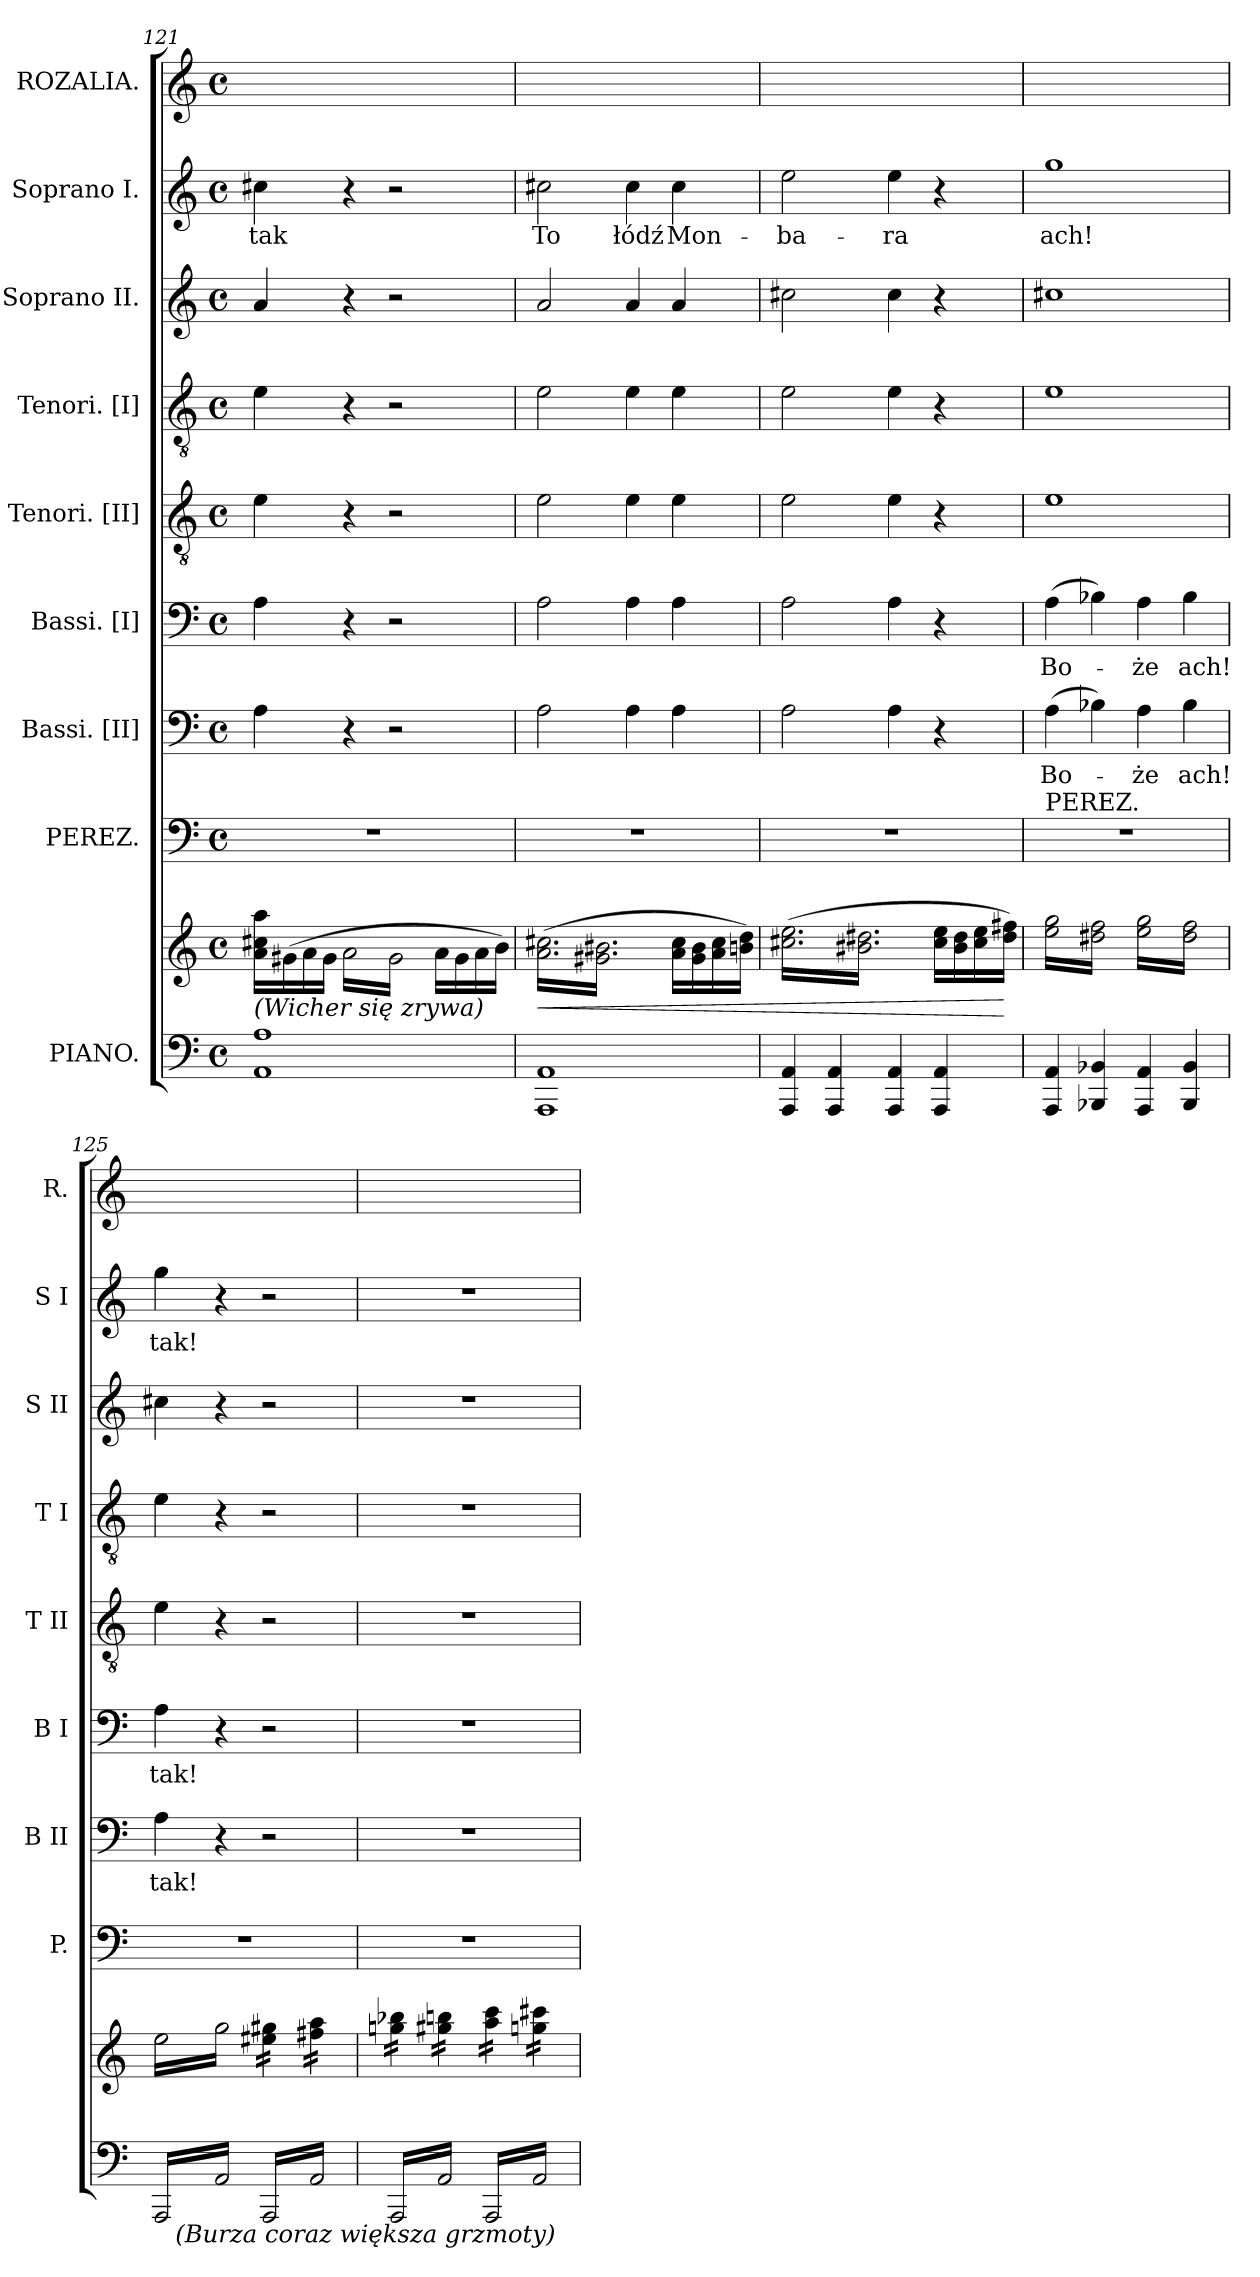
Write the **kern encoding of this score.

**kern	**kern	**dynam	**kern	**kern	**text	**kern	**text	**kern	**kern	**kern	**kern	**text	**kern
*part9	*part9	*part9	*part8	*part7	*part7	*part6	*part6	*part5	*part4	*part3	*part2	*part2	*part1
*staff10	*staff9	*staff9/10	*staff8	*staff7	*staff7	*staff6	*staff6	*staff5	*staff4	*staff3	*staff2	*staff2	*staff1
*I"PIANO.	*	*	*I"PEREZ.	*I"Bassi. [II]	*	*I"Bassi. [I]	*	*I"Tenori. [II]	*I"Tenori. [I]	*I"Soprano II.	*I"Soprano I.	*	*I"ROZALIA.
*	*	*	*I'P.	*I'B II	*	*I'B I	*	*I'T II	*I'T I	*I'S II	*I'S I	*	*I'R.
*clefF4	*clefG2	*	*clefF4	*clefF4	*	*clefF4	*	*clefGv2	*clefGv2	*clefG2	*clefG2	*	*clefG2
*k[]	*k[]	*	*k[]	*k[]	*	*k[]	*	*k[]	*k[]	*k[]	*k[]	*	*k[]
*C:	*C:	*	*C:	*C:	*	*C:	*	*C:	*C:	*C:	*C:	*	*C:
*M4/4	*M4/4	*	*M4/4	*M4/4	*	*M4/4	*	*M4/4	*M4/4	*M4/4	*M4/4	*	*M4/4
*met(c)	*met(c)	*	*met(c)	*met(c)	*	*met(c)	*	*met(c)	*met(c)	*met(c)	*met(c)	*	*met(c)
=121	=121	=121	=121	=121	=121	=121	=121	=121	=121	=121	=121	=121	=121
!	!LO:TX:b:i:t=(Wicher się zrywa)	!	!	!	!	!	!	!	!	!	!	!	!
1AA 1A	16a\ 16cc#X\ 16aa\LL	.	1r	4A\	.	4A\	.	4e\	4e\	4a/	4cc#X\	tak	1ryy
.	(>16g#X\	.	.	.	.	.	.	.	.	.	.	.	.
.	16a\	.	.	.	.	.	.	.	.	.	.	.	.
.	16g#\JJ	.	.	.	.	.	.	.	.	.	.	.	.
*	*tremolo	*	*	*	*	*	*	*	*	*	*	*	*
.	16a\LL	.	.	4r	.	4r	.	4r	4r	4r	4r	.	.
.	16g#\	.	.	.	.	.	.	.	.	.	.	.	.
.	16a\	.	.	.	.	.	.	.	.	.	.	.	.
.	16g#\	.	.	.	.	.	.	.	.	.	.	.	.
.	16a\	.	.	2r	.	2r	.	2r	2r	2r	2r	.	.
.	16g#\	.	.	.	.	.	.	.	.	.	.	.	.
.	16a\	.	.	.	.	.	.	.	.	.	.	.	.
.	16g#\JJ	.	.	.	.	.	.	.	.	.	.	.	.
*	*Xtremolo	*	*	*	*	*	*	*	*	*	*	*	*
.	16a\LL	.	.	.	.	.	.	.	.	.	.	.	.
.	16g#\	.	.	.	.	.	.	.	.	.	.	.	.
.	16a\	.	.	.	.	.	.	.	.	.	.	.	.
.	16b\JJ)	.	.	.	.	.	.	.	.	.	.	.	.
=122	=122	=122	=122	=122	=122	=122	=122	=122	=122	=122	=122	=122	=122
!	!	!LO:HP:b	!	!	!	!	!	!	!	!	!	!	!
*	*tremolo	*	*	*	*	*	*	*	*	*	*	*	*
1AAA 1AA	(>16a\ 16cc#X\LL	<	1r	2A\	.	2A\	.	2e\	2e\	2a/	2cc#X\	To	1ryy
.	16g#X\ 16b#X\	.	.	.	.	.	.	.	.	.	.	.	.
.	16a\ 16cc#X\	.	.	.	.	.	.	.	.	.	.	.	.
.	16g#X\ 16b#X\	.	.	.	.	.	.	.	.	.	.	.	.
.	16a\ 16cc#X\	.	.	.	.	.	.	.	.	.	.	.	.
.	16g#X\ 16b#X\	.	.	.	.	.	.	.	.	.	.	.	.
.	16a\ 16cc#X\	.	.	.	.	.	.	.	.	.	.	.	.
.	16g#X\ 16b#X\	.	.	.	.	.	.	.	.	.	.	.	.
.	16a\ 16cc#X\	.	.	4A\	.	4A\	.	4e\	4e\	4a/	4cc#\	łódź	.
.	16g#X\ 16b#X\	.	.	.	.	.	.	.	.	.	.	.	.
.	16a\ 16cc#X\	.	.	.	.	.	.	.	.	.	.	.	.
.	16g#X\ 16b#X\JJ	.	.	.	.	.	.	.	.	.	.	.	.
*	*Xtremolo	*	*	*	*	*	*	*	*	*	*	*	*
.	16a\ 16cc#\LL	.	.	4A\	.	4A\	.	4e\	4e\	4a/	4cc#\	Mon-	.
.	16g#\ 16b#\	.	.	.	.	.	.	.	.	.	.	.	.
.	16a\ 16cc#\	.	.	.	.	.	.	.	.	.	.	.	.
.	16bn\ 16dd\JJ)	.	.	.	.	.	.	.	.	.	.	.	.
=123	=123	=123	=123	=123	=123	=123	=123	=123	=123	=123	=123	=123	=123
*	*tremolo	*	*	*	*	*	*	*	*	*	*	*	*
4AAA/ 4AA/	(>16cc#X\ 16ee\LL	.	1r	2A\	.	2A\	.	2e\	2e\	2cc#X\	2ee\	-ba-	1ryy
.	16b#X\ 16dd#X\	.	.	.	.	.	.	.	.	.	.	.	.
.	16cc#X\ 16ee\	.	.	.	.	.	.	.	.	.	.	.	.
.	16b#X\ 16dd#X\	.	.	.	.	.	.	.	.	.	.	.	.
4AAA/ 4AA/	16cc#X\ 16ee\	.	.	.	.	.	.	.	.	.	.	.	.
.	16b#X\ 16dd#X\	.	.	.	.	.	.	.	.	.	.	.	.
.	16cc#X\ 16ee\	.	.	.	.	.	.	.	.	.	.	.	.
.	16b#X\ 16dd#X\	.	.	.	.	.	.	.	.	.	.	.	.
4AAA/ 4AA/	16cc#X\ 16ee\	.	.	4A\	.	4A\	.	4e\	4e\	4cc#\	4ee\	-ra	.
.	16b#X\ 16dd#X\	.	.	.	.	.	.	.	.	.	.	.	.
.	16cc#X\ 16ee\	.	.	.	.	.	.	.	.	.	.	.	.
.	16b#X\ 16dd#X\JJ	.	.	.	.	.	.	.	.	.	.	.	.
*	*Xtremolo	*	*	*	*	*	*	*	*	*	*	*	*
4AAA/ 4AA/	16cc#\ 16ee\LL	.	.	4r	.	4r	.	4r	4r	4r	4r	.	.
.	16b#\ 16dd#\	.	.	.	.	.	.	.	.	.	.	.	.
.	16cc#\ 16ee\	.	.	.	.	.	.	.	.	.	.	.	.
.	16dd#\ 16ff#X\JJ)	[	.	.	.	.	.	.	.	.	.	.	.
=124	=124	=124	=124	=124	=124	=124	=124	=124	=124	=124	=124	=124	=124
!	!	!	!LO:TX:a:t=PEREZ.	!	!	!	!	!	!	!	!	!	!
*	*tremolo	*	*	*	*	*	*	*	*	*	*	*	*
4AAA/ 4AA/	(>16ee\ 16gg\LL	.	1r	(4A\	Bo-	(4A\	Bo-	1e	1e	1cc#X	1gg	ach!	1ryy
.	16dd#\ 16ff#\	.	.	.	.	.	.	.	.	.	.	.	.
.	16ee\ 16gg\	.	.	.	.	.	.	.	.	.	.	.	.
.	16dd#\ 16ff#\	.	.	.	.	.	.	.	.	.	.	.	.
4BBB-X/ 4BB-X/	16ee\ 16gg\	.	.	4B-X\)	.	4B-X\)	.	.	.	.	.	.	.
.	16dd#\ 16ff#\	.	.	.	.	.	.	.	.	.	.	.	.
.	16ee\ 16gg\	.	.	.	.	.	.	.	.	.	.	.	.
.	16dd#\ 16ff#\JJ	.	.	.	.	.	.	.	.	.	.	.	.
4AAA/ 4AA/	16ee\ 16gg\LL	.	.	4A\	-że	4A\	-że	.	.	.	.	.	.
.	16dd#\ 16ff#\)	.	.	.	.	.	.	.	.	.	.	.	.
.	16ee\ 16gg\	.	.	.	.	.	.	.	.	.	.	.	.
.	16dd#\ 16ff#\)	.	.	.	.	.	.	.	.	.	.	.	.
4BBB-/ 4BB-/	16ee\ 16gg\	.	.	4B-\	ach!	4B-\	ach!	.	.	.	.	.	.
.	16dd#\ 16ff#\)	.	.	.	.	.	.	.	.	.	.	.	.
.	16ee\ 16gg\	.	.	.	.	.	.	.	.	.	.	.	.
.	16dd#\ 16ff#\)JJ	.	.	.	.	.	.	.	.	.	.	.	.
=125	=125	=125	=125	=125	=125	=125	=125	=125	=125	=125	=125	=125	=125
*^	*	*	*	*	*	*	*	*	*	*	*	*	*
*tremolo	*	*	*	*	*	*	*	*	*	*	*	*	*	*
16AAA/LL	16ryy	16ee\LL	.	1r	4A\	tak!	4A\	tak!	4e\	4e\	4cc#X\	4gg\	tak!	1ryy
!	!LO:TX:b:i:t=(Burza coraz większa grzmoty)	!	!	!	!	!	!	!	!	!	!	!	!	!
16AA/	2...ryy	16gg\	.	.	.	.	.	.	.	.	.	.	.	.
16AAA/	.	16ee\	.	.	.	.	.	.	.	.	.	.	.	.
16AA/	.	16gg\	.	.	.	.	.	.	.	.	.	.	.	.
16AAA/	.	16ee\	.	.	4r	.	4r	.	4r	4r	4r	4r	.	.
16AA/	.	16gg\	.	.	.	.	.	.	.	.	.	.	.	.
16AAA/	.	16ee\	.	.	.	.	.	.	.	.	.	.	.	.
16AA/JJ	.	16gg\JJ	.	.	.	.	.	.	.	.	.	.	.	.
16AAA/LL	.	16ee#X\ 16gg#X\LL	.	.	2r	.	2r	.	2r	2r	2r	2r	.	.
16AA/	.	16ee#X\ 16gg#X\	.	.	.	.	.	.	.	.	.	.	.	.
16AAA/	.	16ee#X\ 16gg#X\	.	.	.	.	.	.	.	.	.	.	.	.
16AA/	.	16ee#X\ 16gg#X\JJ	.	.	.	.	.	.	.	.	.	.	.	.
16AAA/	.	16ff#X\ 16aa\LL	.	.	.	.	.	.	.	.	.	.	.	.
16AA/	.	16ff#X\ 16aa\	.	.	.	.	.	.	.	.	.	.	.	.
16AAA/	.	16ff#X\ 16aa\	.	.	.	.	.	.	.	.	.	.	.	.
16AA/JJ	.	16ff#X\ 16aa\JJ	.	.	.	.	.	.	.	.	.	.	.	.
*v	*v	*	*	*	*	*	*	*	*	*	*	*	*	*
=126	=126	=126	=126	=126	=126	=126	=126	=126	=126	=126	=126	=126	=126
16AAA/LL	16ggn\ 16bb-X\LL	.	1r	1r	.	1r	.	1r	1r	1r	1r	.	1ryy
16AA/	16ggn\ 16bb-X\	.	.	.	.	.	.	.	.	.	.	.	.
16AAA/	16ggn\ 16bb-X\	.	.	.	.	.	.	.	.	.	.	.	.
16AA/	16ggn\ 16bb-X\JJ	.	.	.	.	.	.	.	.	.	.	.	.
16AAA/	16gg#X\ 16bbn\LL	.	.	.	.	.	.	.	.	.	.	.	.
16AA/	16gg#X\ 16bbn\	.	.	.	.	.	.	.	.	.	.	.	.
16AAA/	16gg#X\ 16bbn\	.	.	.	.	.	.	.	.	.	.	.	.
16AA/JJ	16gg#X\ 16bbn\JJ	.	.	.	.	.	.	.	.	.	.	.	.
16AAA/LL	16aa\ 16ccc\LL	.	.	.	.	.	.	.	.	.	.	.	.
16AA/	16aa\ 16ccc\	.	.	.	.	.	.	.	.	.	.	.	.
16AAA/	16aa\ 16ccc\	.	.	.	.	.	.	.	.	.	.	.	.
16AA/	16aa\ 16ccc\JJ	.	.	.	.	.	.	.	.	.	.	.	.
16AAA/	16ggn\ 16ccc#X\LL	.	.	.	.	.	.	.	.	.	.	.	.
16AA/	16ggn\ 16ccc#X\	.	.	.	.	.	.	.	.	.	.	.	.
16AAA/	16ggn\ 16ccc#X\	.	.	.	.	.	.	.	.	.	.	.	.
16AA/JJ	16ggn\ 16ccc#X\JJ	.	.	.	.	.	.	.	.	.	.	.	.
*	*Xtremolo	*	*	*	*	*	*	*	*	*	*	*	*
*Xtremolo	*	*	*	*	*	*	*	*	*	*	*	*	*
.	.	.	.	.	.	.	.	.	.	.	.	.	.
.	.	.	.	.	.	.	.	.	.	.	.	.	.
.	.	.	.	.	.	.	.	.	.	.	.	.	.
.	.	.	.	.	.	.	.	.	.	.	.	.	.
=	=	=	=	=	=	=	=	=	=	=	=	=	=
*-	*-	*-	*-	*-	*-	*-	*-	*-	*-	*-	*-	*-	*-
